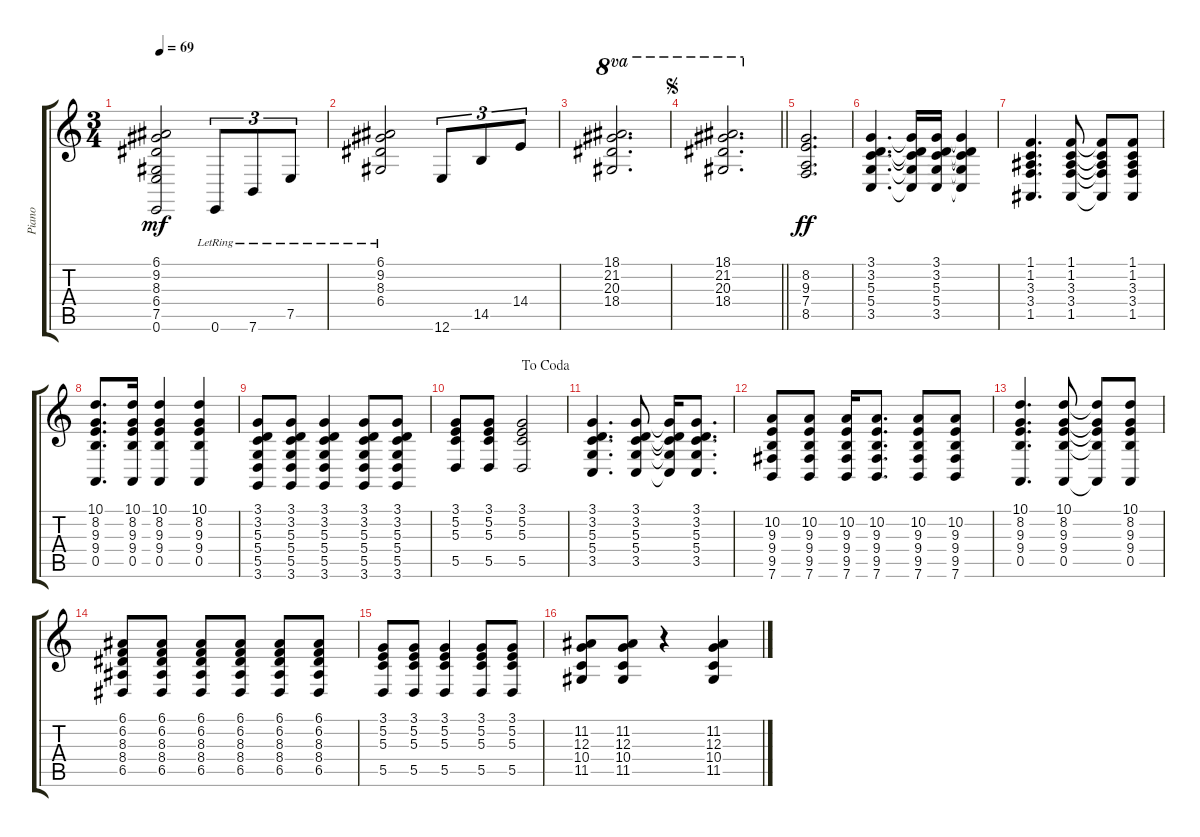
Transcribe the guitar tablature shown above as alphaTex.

\track ("Piano" "Piano") {instrument acousticgrandpiano}
\staff {score tabs}
\tuning (E4 B3 G3 D3 A2 E2) {hide}
\ts (3 4)
\tempo 69
\clef g2
\ks c
(6.1 9.2 8.3 6.4 7.5 0.6).2{dy mf} 0.6{lr}.8{tu (3 2)} 7.6{lr}.8{tu (3 2)} 7.5{lr}.8{tu (3 2)} |
(6.1{lr} 9.2{lr} 8.3{lr} 6.4{lr}).2 12.6.8{tu (3 2)} 14.5.8{tu (3 2)} 14.4.8{tu (3 2)} |
(18.1 21.2 20.3 18.4).2{d ot 8va} |
\jump segno
\barLineRight lightlight
(18.1 21.2 20.3 18.4).2{d ot 8va} |
\section ("" " ")
(8.2 9.3 7.4 8.5).2{d dy ff} |
(3.1 3.2 5.3 5.4 3.5).4{d} (3.1{t} 3.2{t} 5.3{t} 5.4{t} 3.5{t}).16 (3.1 3.2 5.3 5.4 3.5).16 (3.1{t} 3.2{t} 5.3{t} 5.4{t} 3.5{t}).4 |
(1.1 1.2 3.3 3.4 1.5).4{d} (1.1 1.2 3.3 3.4 1.5).8 (1.1{t} 1.2{t} 3.3{t} 3.4{t} 1.5{t}).8 (1.1 1.2 3.3 3.4 1.5).8 |
(10.1 8.2 9.3 9.4 0.5).8{d} (10.1 8.2 9.3 9.4 0.5).16 (10.1 8.2 9.3 9.4 0.5).4 (10.1 8.2 9.3 9.4 0.5).4 |
(3.1 3.2 5.3 5.4 5.5 3.6).8 (3.1 3.2 5.3 5.4 5.5 3.6).8 (3.1 3.2 5.3 5.4 5.5 3.6).4 (3.1 3.2 5.3 5.4 5.5 3.6).8 (3.1 3.2 5.3 5.4 5.5 3.6).8 |
\jump dacoda
(3.1 5.2 5.3 5.5).8 (3.1 5.2 5.3 5.5).8 (3.1 5.2 5.3 5.5).2 |
(3.1 3.2 5.3 5.4 3.5).4{d} (3.1 3.2 5.3 5.4 3.5).8 (3.1{t} 3.2{t} 5.3{t} 5.4{t} 3.5{t}).16 (3.1 3.2 5.3 5.4 3.5).8{d} |
(10.2 9.3 9.4 9.5 7.6).8 (10.2 9.3 9.4 9.5 7.6).8 (10.2 9.3 9.4 9.5 7.6).16 (10.2 9.3 9.4 9.5 7.6).8{d} (10.2 9.3 9.4 9.5 7.6).8 (10.2 9.3 9.4 9.5 7.6).8 |
(10.1 8.2 9.3 9.4 0.5).4{d} (10.1 8.2 9.3 9.4 0.5).8 (10.1{t} 8.2{t} 9.3{t} 9.4{t} 0.5{t}).8 (10.1 8.2 9.3 9.4 0.5).8 |
(6.1 6.2 8.3 8.4 6.5).8 (6.1 6.2 8.3 8.4 6.5).8 (6.1 6.2 8.3 8.4 6.5).8 (6.1 6.2 8.3 8.4 6.5).8 (6.1 6.2 8.3 8.4 6.5).8 (6.1 6.2 8.3 8.4 6.5).8 |
(3.1 5.2 5.3 5.5).8 (3.1 5.2 5.3 5.5).8 (3.1 5.2 5.3 5.5).4 (3.1 5.2 5.3 5.5).8 (3.1 5.2 5.3 5.5).8 |
(11.2 12.3 10.4 11.5).8 (11.2 12.3 10.4 11.5).8 r.4 (11.2 12.3 10.4 11.5).4
